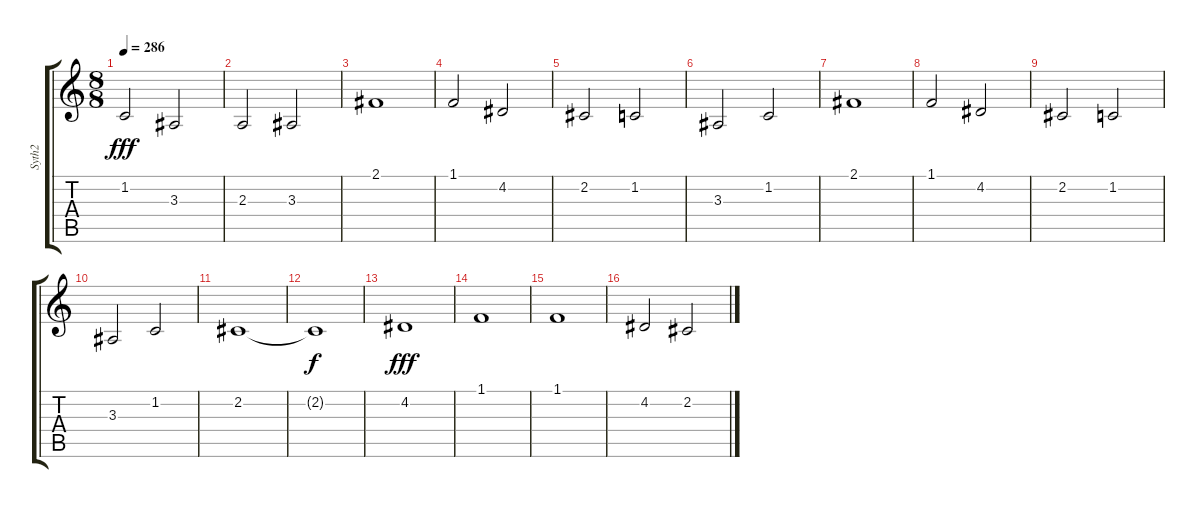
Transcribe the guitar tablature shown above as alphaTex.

\track ("Syth2" "Syth2") {instrument lead8bassandlead}
\staff {score tabs}
\tuning (E4 B3 G3 D3 A2 E2) {hide}
\ts (8 8)
\tempo 286
\clef g2
\ks c
1.2.2{dy fff} 3.3.2 |
2.3.2 3.3.2 |
2.1.1 |
1.1.2 4.2.2 |
2.2.2 1.2.2 |
3.3.2 1.2.2 |
2.1.1 |
1.1.2 4.2.2 |
2.2.2 1.2.2 |
3.3.2 1.2.2 |
2.2.1 |
2.2{t}.1{dy f} |
4.2.1{dy fff} |
1.1.1 |
1.1.1 |
4.2.2 2.2.2
